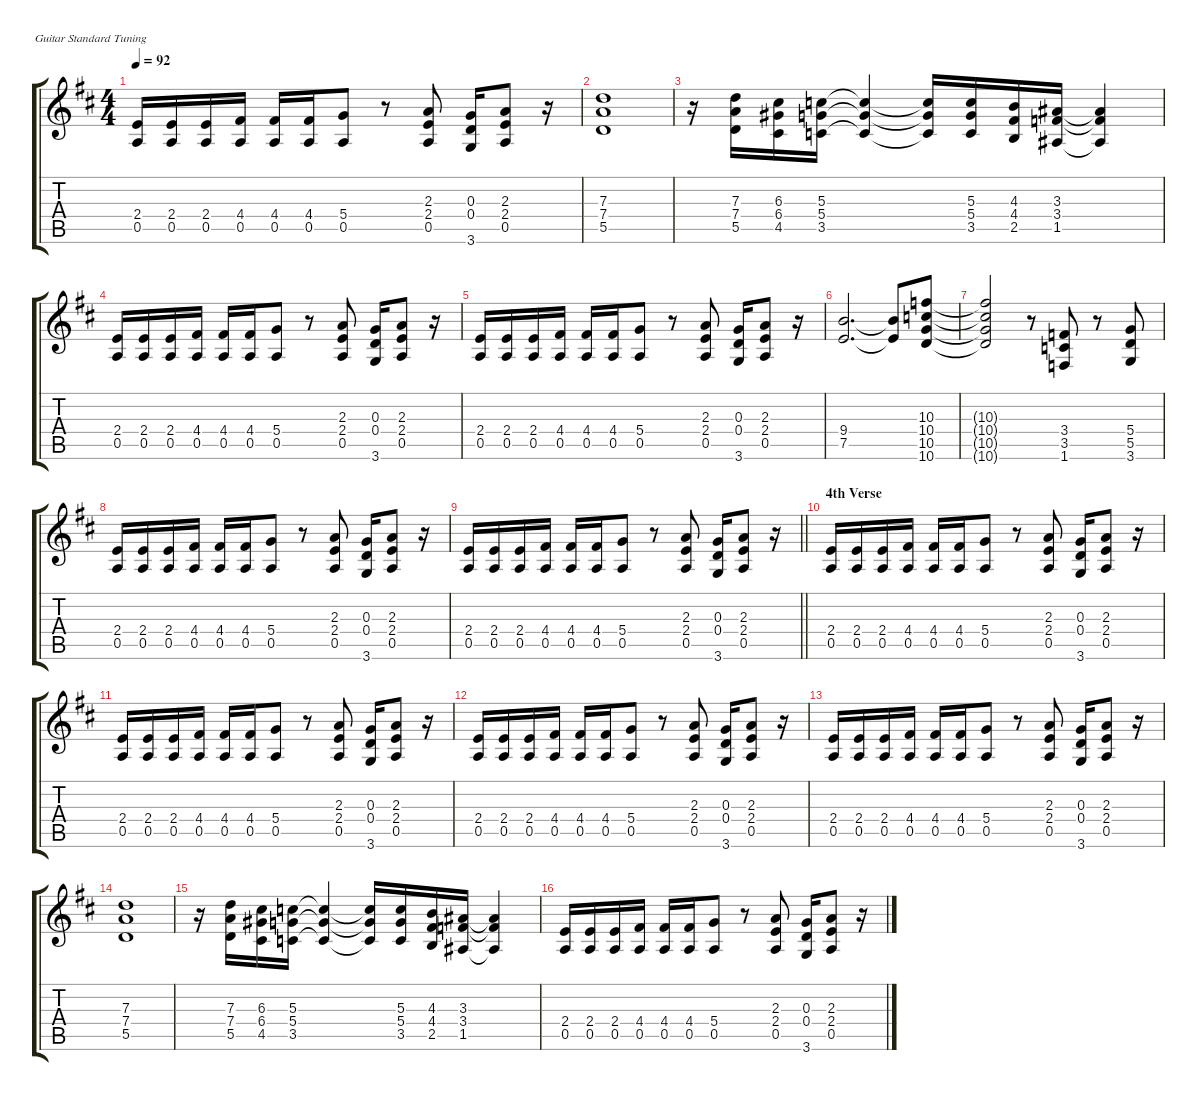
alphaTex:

\defaultSystemsLayout 4
\hideDynamics
\bracketExtendMode groupsimilarinstruments
\singleTrackTrackNamePolicy hidden
\multiTrackTrackNamePolicy hidden
\otherSystemsTrackNameOrientation horizontal
\track ("Rhythm Gtr" "dist.guit.") {mute instrument distortionguitar}
\staff {score tabs}
\tuning (E4 B3 G3 D3 A2 E2)
\ts (4 4)
\tempo 92
\clef g2
\ks d
(2.4{acc forcenatural} 0.5{acc forcenatural}).16{dy f beam Up} (2.4{acc forcenatural} 0.5{acc forcenatural}).16{beam Up} (2.4{acc forcenatural} 0.5{acc forcenatural}).16{beam Up} (4.4{acc #} 0.5{acc forcenatural}).16{beam Up} (4.4{acc #} 0.5{acc forcenatural}).16{beam Up} (4.4{acc #} 0.5{acc forcenatural}).16{beam Up} (5.4{acc forcenatural} 0.5{acc forcenatural}).8{beam Up} r.8{beam Up} (2.3{acc forcenatural} 2.4{acc forcenatural} 0.5{acc forcenatural}).8{beam Up} (0.3{acc forcenatural} 0.4{acc forcenatural} 3.6{acc forcenatural}).16{beam Up} (2.3{acc forcenatural} 2.4{acc forcenatural} 0.5{acc forcenatural}).8{beam Up} r.16{beam Up} |
(7.3{acc forcenatural} 7.4{acc forcenatural} 5.5{acc forcenatural}).1{beam Up} |
r.16{beam Down} (7.3{acc forcenatural} 7.4{acc forcenatural} 5.5{acc forcenatural}).16{beam Up} (6.3{acc #} 6.4{acc #} 4.5{acc #}).16{beam Up} (5.3{acc forcenatural} 5.4{acc forcenatural} 3.5{acc forcenatural}).16{beam Up} (5.3{t acc forcenatural} 5.4{t acc forcenatural} 3.5{t acc forcenatural}).4{beam Up} (5.3{t acc forcenatural} 5.4{t acc forcenatural} 3.5{t acc forcenatural}).16{beam Up} (5.3{acc forcenatural} 5.4{acc forcenatural} 3.5{acc forcenatural}).16{beam Up} (4.3{acc forcenatural} 4.4{acc #} 2.5{acc forcenatural}).16{beam Up} (3.3{acc #} 3.4{acc forcenatural} 1.5{acc #}).16{beam Up} (3.3{t acc #} 3.4{t acc forcenatural} 1.5{t acc #}).4{beam Up} |
(2.4{acc forcenatural} 0.5{acc forcenatural}).16{beam Up} (2.4{acc forcenatural} 0.5{acc forcenatural}).16{beam Up} (2.4{acc forcenatural} 0.5{acc forcenatural}).16{beam Up} (4.4{acc #} 0.5{acc forcenatural}).16{beam Up} (4.4{acc #} 0.5{acc forcenatural}).16{beam Up} (4.4{acc #} 0.5{acc forcenatural}).16{beam Up} (5.4{acc forcenatural} 0.5{acc forcenatural}).8{beam Up} r.8{beam Up} (2.3{acc forcenatural} 2.4{acc forcenatural} 0.5{acc forcenatural}).8{beam Up} (0.3{acc forcenatural} 0.4{acc forcenatural} 3.6{acc forcenatural}).16{beam Up} (2.3{acc forcenatural} 2.4{acc forcenatural} 0.5{acc forcenatural}).8{beam Up} r.16{beam Up} |
(2.4{acc forcenatural} 0.5{acc forcenatural}).16{beam Up} (2.4{acc forcenatural} 0.5{acc forcenatural}).16{beam Up} (2.4{acc forcenatural} 0.5{acc forcenatural}).16{beam Up} (4.4{acc #} 0.5{acc forcenatural}).16{beam Up} (4.4{acc #} 0.5{acc forcenatural}).16{beam Up} (4.4{acc #} 0.5{acc forcenatural}).16{beam Up} (5.4{acc forcenatural} 0.5{acc forcenatural}).8{beam Up} r.8{beam Up} (2.3{acc forcenatural} 2.4{acc forcenatural} 0.5{acc forcenatural}).8{beam Up} (0.3{acc forcenatural} 0.4{acc forcenatural} 3.6{acc forcenatural}).16{beam Up} (2.3{acc forcenatural} 2.4{acc forcenatural} 0.5{acc forcenatural}).8{beam Up} r.16{beam Up} |
(9.4{acc forcenatural} 7.5{acc forcenatural}).2{d beam Up} (9.4{t acc forcenatural} 7.5{t acc forcenatural}).8{beam Up} (10.3{acc forcenatural} 10.4{acc forcenatural} 10.5{acc forcenatural} 10.6{acc forcenatural}).8{beam Up} |
(10.3{t acc forcenatural} 10.4{t acc forcenatural} 10.5{t acc forcenatural} 10.6{t acc forcenatural}).2{beam Up} r.8{beam Up} (3.4{acc forcenatural} 3.5{acc forcenatural} 1.6{acc forcenatural}).8{beam Up} r.8{beam Up} (5.4{acc forcenatural} 5.5{acc forcenatural} 3.6{acc forcenatural}).8{beam Up} |
(2.4{acc forcenatural} 0.5{acc forcenatural}).16{beam Up} (2.4{acc forcenatural} 0.5{acc forcenatural}).16{beam Up} (2.4{acc forcenatural} 0.5{acc forcenatural}).16{beam Up} (4.4{acc #} 0.5{acc forcenatural}).16{beam Up} (4.4{acc #} 0.5{acc forcenatural}).16{beam Up} (4.4{acc #} 0.5{acc forcenatural}).16{beam Up} (5.4{acc forcenatural} 0.5{acc forcenatural}).8{beam Up} r.8{beam Up} (2.3{acc forcenatural} 2.4{acc forcenatural} 0.5{acc forcenatural}).8{beam Up} (0.3{acc forcenatural} 0.4{acc forcenatural} 3.6{acc forcenatural}).16{beam Up} (2.3{acc forcenatural} 2.4{acc forcenatural} 0.5{acc forcenatural}).8{beam Up} r.16{beam Up} |
\barLineRight lightlight
(2.4{acc forcenatural} 0.5{acc forcenatural}).16{beam Up} (2.4{acc forcenatural} 0.5{acc forcenatural}).16{beam Up} (2.4{acc forcenatural} 0.5{acc forcenatural}).16{beam Up} (4.4{acc #} 0.5{acc forcenatural}).16{beam Up} (4.4{acc #} 0.5{acc forcenatural}).16{beam Up} (4.4{acc #} 0.5{acc forcenatural}).16{beam Up} (5.4{acc forcenatural} 0.5{acc forcenatural}).8{beam Up} r.8{beam Up} (2.3{acc forcenatural} 2.4{acc forcenatural} 0.5{acc forcenatural}).8{beam Up} (0.3{acc forcenatural} 0.4{acc forcenatural} 3.6{acc forcenatural}).16{beam Up} (2.3{acc forcenatural} 2.4{acc forcenatural} 0.5{acc forcenatural}).8{beam Up} r.16{beam Up} |
\section ("" "4th Verse")
(2.4{acc forcenatural} 0.5{acc forcenatural}).16{beam Up} (2.4{acc forcenatural} 0.5{acc forcenatural}).16{beam Up} (2.4{acc forcenatural} 0.5{acc forcenatural}).16{beam Up} (4.4{acc #} 0.5{acc forcenatural}).16{beam Up} (4.4{acc #} 0.5{acc forcenatural}).16{beam Up} (4.4{acc #} 0.5{acc forcenatural}).16{beam Up} (5.4{acc forcenatural} 0.5{acc forcenatural}).8{beam Up} r.8{beam Up} (2.3{acc forcenatural} 2.4{acc forcenatural} 0.5{acc forcenatural}).8{beam Up} (0.3{acc forcenatural} 0.4{acc forcenatural} 3.6{acc forcenatural}).16{beam Up} (2.3{acc forcenatural} 2.4{acc forcenatural} 0.5{acc forcenatural}).8{beam Up} r.16{beam Up} |
(2.4{acc forcenatural} 0.5{acc forcenatural}).16{beam Up} (2.4{acc forcenatural} 0.5{acc forcenatural}).16{beam Up} (2.4{acc forcenatural} 0.5{acc forcenatural}).16{beam Up} (4.4{acc #} 0.5{acc forcenatural}).16{beam Up} (4.4{acc #} 0.5{acc forcenatural}).16{beam Up} (4.4{acc #} 0.5{acc forcenatural}).16{beam Up} (5.4{acc forcenatural} 0.5{acc forcenatural}).8{beam Up} r.8{beam Up} (2.3{acc forcenatural} 2.4{acc forcenatural} 0.5{acc forcenatural}).8{beam Up} (0.3{acc forcenatural} 0.4{acc forcenatural} 3.6{acc forcenatural}).16{beam Up} (2.3{acc forcenatural} 2.4{acc forcenatural} 0.5{acc forcenatural}).8{beam Up} r.16{beam Up} |
(2.4{acc forcenatural} 0.5{acc forcenatural}).16{beam Up} (2.4{acc forcenatural} 0.5{acc forcenatural}).16{beam Up} (2.4{acc forcenatural} 0.5{acc forcenatural}).16{beam Up} (4.4{acc #} 0.5{acc forcenatural}).16{beam Up} (4.4{acc #} 0.5{acc forcenatural}).16{beam Up} (4.4{acc #} 0.5{acc forcenatural}).16{beam Up} (5.4{acc forcenatural} 0.5{acc forcenatural}).8{beam Up} r.8{beam Up} (2.3{acc forcenatural} 2.4{acc forcenatural} 0.5{acc forcenatural}).8{beam Up} (0.3{acc forcenatural} 0.4{acc forcenatural} 3.6{acc forcenatural}).16{beam Up} (2.3{acc forcenatural} 2.4{acc forcenatural} 0.5{acc forcenatural}).8{beam Up} r.16{beam Up} |
(2.4{acc forcenatural} 0.5{acc forcenatural}).16{beam Up} (2.4{acc forcenatural} 0.5{acc forcenatural}).16{beam Up} (2.4{acc forcenatural} 0.5{acc forcenatural}).16{beam Up} (4.4{acc #} 0.5{acc forcenatural}).16{beam Up} (4.4{acc #} 0.5{acc forcenatural}).16{beam Up} (4.4{acc #} 0.5{acc forcenatural}).16{beam Up} (5.4{acc forcenatural} 0.5{acc forcenatural}).8{beam Up} r.8{beam Up} (2.3{acc forcenatural} 2.4{acc forcenatural} 0.5{acc forcenatural}).8{beam Up} (0.3{acc forcenatural} 0.4{acc forcenatural} 3.6{acc forcenatural}).16{beam Up} (2.3{acc forcenatural} 2.4{acc forcenatural} 0.5{acc forcenatural}).8{beam Up} r.16{beam Up} |
(7.3{acc forcenatural} 7.4{acc forcenatural} 5.5{acc forcenatural}).1{beam Up} |
r.16{beam Down} (7.3{acc forcenatural} 7.4{acc forcenatural} 5.5{acc forcenatural}).16{beam Up} (6.3{acc #} 6.4{acc #} 4.5{acc #}).16{beam Up} (5.3{acc forcenatural} 5.4{acc forcenatural} 3.5{acc forcenatural}).16{beam Up} (5.3{t acc forcenatural} 5.4{t acc forcenatural} 3.5{t acc forcenatural}).4{beam Up} (5.3{t acc forcenatural} 5.4{t acc forcenatural} 3.5{t acc forcenatural}).16{beam Up} (5.3{acc forcenatural} 5.4{acc forcenatural} 3.5{acc forcenatural}).16{beam Up} (4.3{acc forcenatural} 4.4{acc #} 2.5{acc forcenatural}).16{beam Up} (3.3{acc #} 3.4{acc forcenatural} 1.5{acc #}).16{beam Up} (3.3{t acc #} 3.4{t acc forcenatural} 1.5{t acc #}).4{beam Up} |
(2.4{acc forcenatural} 0.5{acc forcenatural}).16{beam Up} (2.4{acc forcenatural} 0.5{acc forcenatural}).16{beam Up} (2.4{acc forcenatural} 0.5{acc forcenatural}).16{beam Up} (4.4{acc #} 0.5{acc forcenatural}).16{beam Up} (4.4{acc #} 0.5{acc forcenatural}).16{beam Up} (4.4{acc #} 0.5{acc forcenatural}).16{beam Up} (5.4{acc forcenatural} 0.5{acc forcenatural}).8{beam Up} r.8{beam Up} (2.3{acc forcenatural} 2.4{acc forcenatural} 0.5{acc forcenatural}).8{beam Up} (0.3{acc forcenatural} 0.4{acc forcenatural} 3.6{acc forcenatural}).16{beam Up} (2.3{acc forcenatural} 2.4{acc forcenatural} 0.5{acc forcenatural}).8{beam Up} r.16{beam Up}
